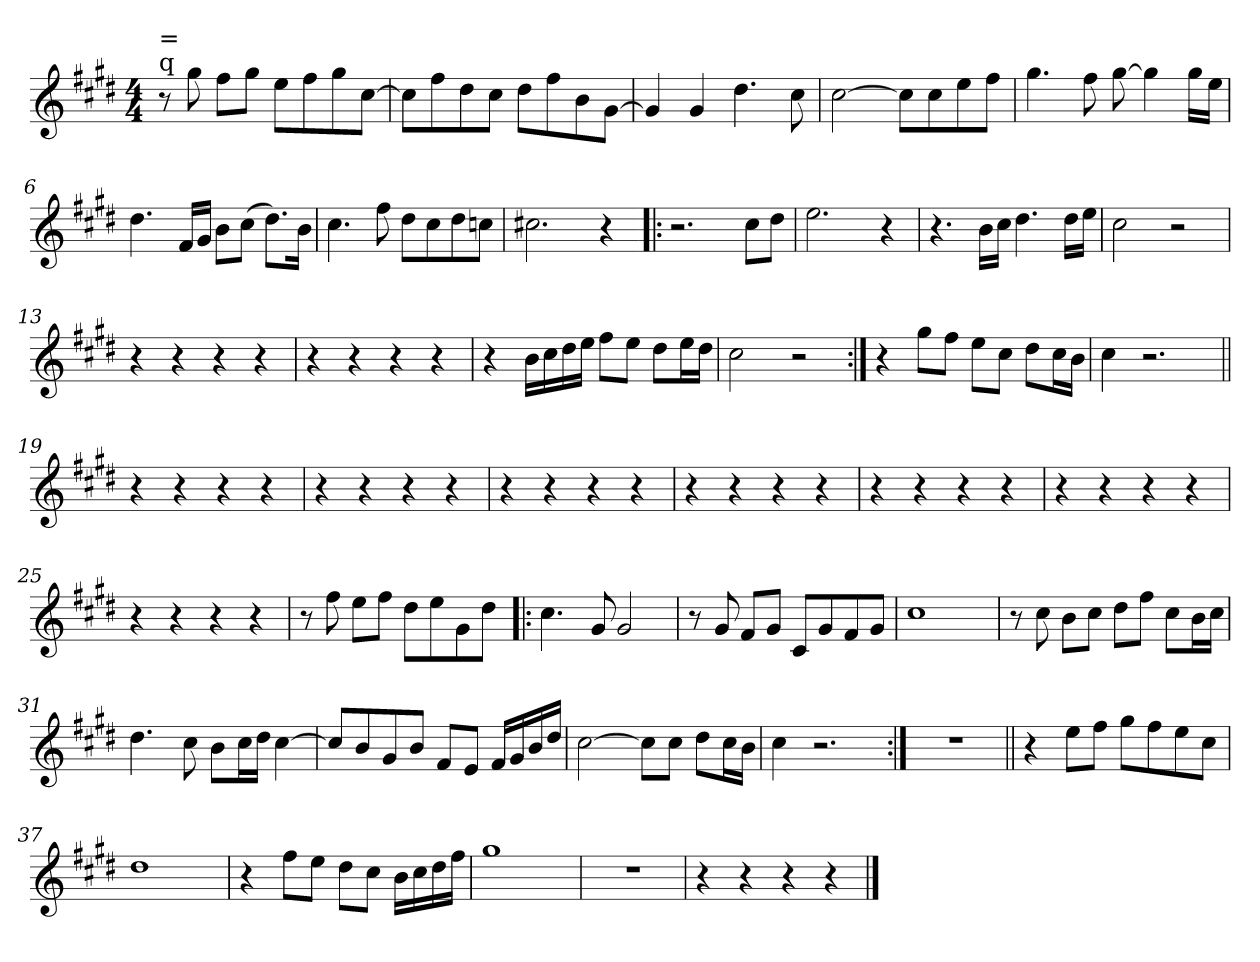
**kern
*part1
*staff1
!!LO:PB:g=z
*clefG2
*k[f#c#g#d#]
*E:
*M4/4
=1
!LO:TX:a:t=q
!LO:TX:t==
8r
8gg#i\
8ff#i\L
8gg#i\J
8eei\L
8ff#i\
8gg#i\
[>8cc#i\J
=2
8cc#i\L]
8ff#i\
8dd#i\
8cc#i\J
8dd#i\L
8ff#i\
8bi\
[>8g#i\J
=3
4g#i/]
4g#i/
4.dd#i\
8cc#i\
=4
[>2cc#i\
8cc#i\L]
8cc#i\
8eei\
8ff#i\J
!!LO:LB:g=z
=5
4.gg#i\
8ff#i\
[>8gg#i\
4gg#i\]
16gg#i\LL
16eei\JJ
=6
4.dd#i\
16f#i/LL
16g#i/JJ
8bi\L
(8cc#i\J
8.dd#i\L)
16bi\Jk
=7
4.cc#i\
8ff#i\
8dd#i\L
8cc#i\
8dd#i\
8ccni\J
=8
2.cc#Xi\
4r
=9!|:
2.r
8cc#i\L
8dd#i\J
!!LO:LB:g=z
=10
2.eei\
4r
=11
4.r
16bi\LL
16cc#i\JJ
4.dd#i\
16dd#i\LL
16eei\JJ
=12
2cc#i\
2r
=13
4r
4r
4r
4r
=14
4r
4r
4r
4r
!!LO:LB:g=z
=15
4r
16bi\LL
16cc#i\
16dd#i\
16eei\JJ
8ff#i\L
8eei\J
8dd#i\L
16eei\L
16dd#i\JJ
=16
2cc#i\
2r
=17:|!
4r
8gg#i\L
8ff#i\J
8eei\L
8cc#i\J
8dd#i\L
16cc#i\L
16bi\JJ
=18
4cc#i\
2.r
=19||
4r
4r
4r
4r
!!LO:LB:g=z
=20
4r
4r
4r
4r
=21
4r
4r
4r
4r
=22
4r
4r
4r
4r
=23
4r
4r
4r
4r
=24
4r
4r
4r
4r
!!LO:LB:g=z
=25
4r
4r
4r
4r
=26
8r
8ff#i\
8eei\L
8ff#i\J
8dd#i\L
8eei\
8g#i\
8dd#i\J
=27!|:
4.cc#i\
8g#i/
2g#i/
=28
8r
8g#i/
8f#i/L
8g#i/J
8c#i/L
8g#i/
8f#i/
8g#i/J
=29
1cc#i
!!LO:LB:g=z
=30
8r
8cc#i\
8bi\L
8cc#i\J
8dd#i\L
8ff#i\J
8cc#i\L
16bi\L
16cc#i\JJ
=31
4.dd#i\
8cc#i\
8bi\L
16cc#i\L
16dd#i\JJ
[>4cc#i\
=32
8cc#i/L]
8bi/
8g#i/
8bi/J
8f#i/L
8ei/J
16f#i/LL
16g#i/
16bi/
16dd#i/JJ
=33
[>2cc#i\
8cc#i\L]
8cc#i\J
8dd#i\L
16cc#i\L
16bi\JJ
!!LO:LB:g=z
=34
4cc#i\
2.r
=35:|!
1r
=36||
4r
8eei\L
8ff#i\J
8gg#i\L
8ff#i\
8eei\
8cc#i\J
=37
1dd#i
!!LO:LB:g=z
=38
4r
8ff#i\L
8eei\J
8dd#i\L
8cc#i\J
16bi\LL
16cc#i\
16dd#i\
16ff#i\JJ
=39
1gg#i
=40
1r
=41
4r
4r
4r
4r
==
*-
